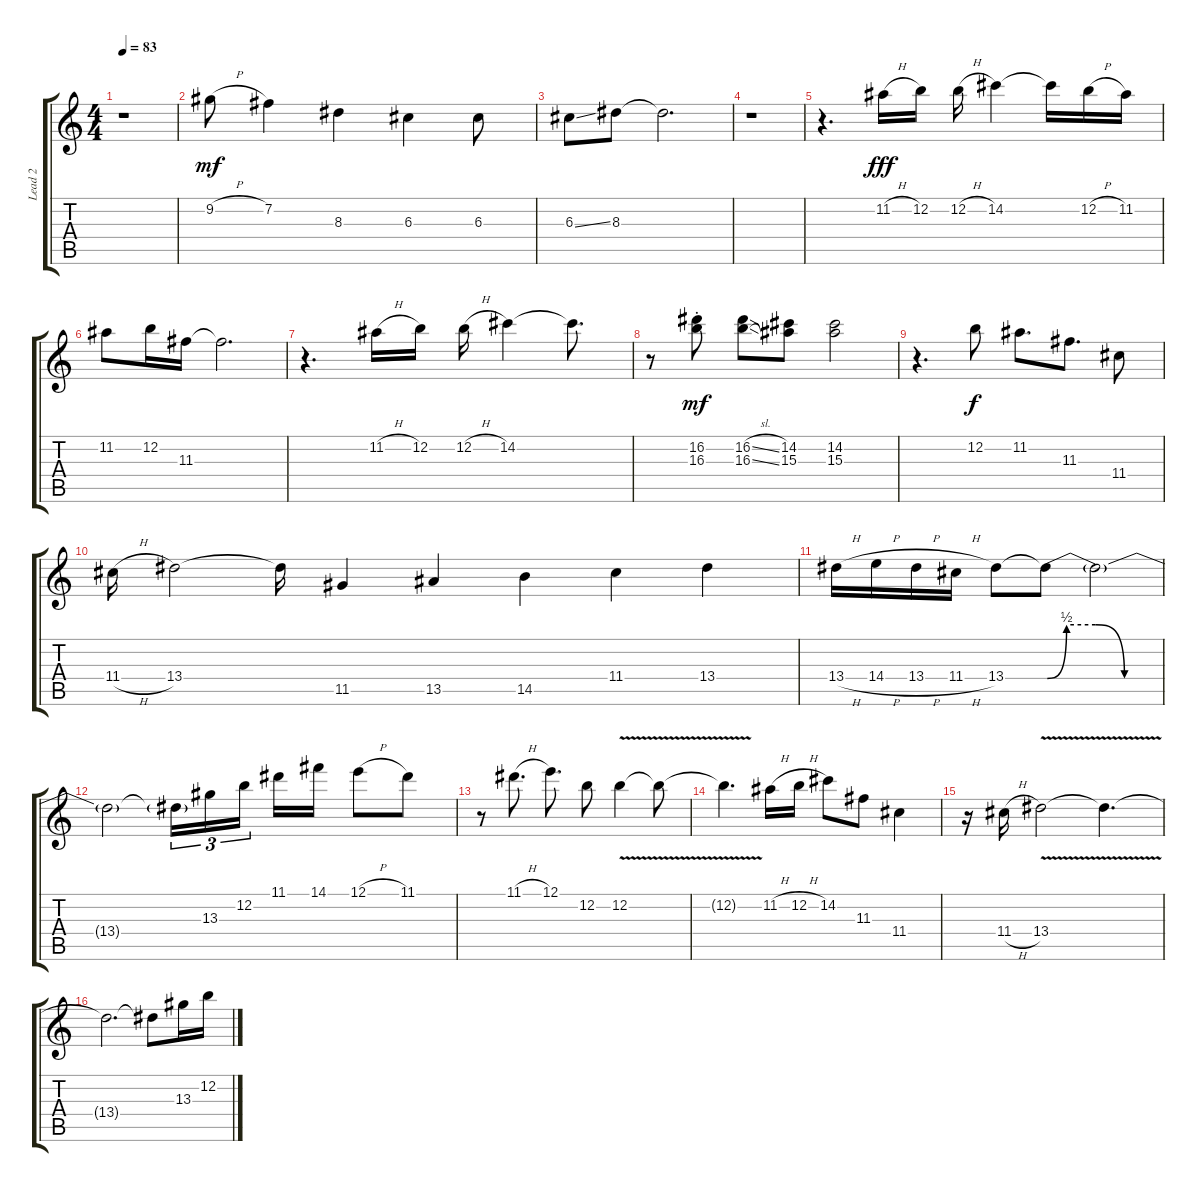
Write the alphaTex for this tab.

\track ("Lead 2" "Lead 2") {instrument acousticguitarsteel}
\staff {score tabs}
\tuning (E4 B3 G3 D3 A2 E2) {hide}
\ts (4 4)
\tempo 83
\clef g2
\ks c
r.1{dy mf} |
9.2{h}.8 7.2.4 8.3.4 6.3.4 6.3.8 |
6.3{ss}.8 8.3.8 8.3{t}.2{d} |
r.1 |
r.4{d} 11.2{h}.16{dy fff} 12.2.16 12.2{h}.16 14.2.4 14.2{t}.16 12.2{h}.16 11.2.16 |
11.2.8 12.2.16 11.3.16 11.3{t}.2{d} |
r.4{d} 11.2{h}.16 12.2.16 12.2{h}.16 14.2.4 14.2{t}.8{d} |
r.8 (16.2{st} 16.3{st}).8{dy mf} (16.2{sl} 16.3{sl}).8 (14.2 15.3).8 (14.2 15.3).2 |
r.4{d} 12.2.8{dy f} 11.2.8{d} 11.3.8{d} 11.4.8 |
11.4{h}.16 13.4.2 13.4{t}.16 11.5.4 13.5.4 14.5.4 11.4.4 13.4.4 |
13.4{h}.16 14.4{h}.16 13.4{h}.16 11.4{h}.16 13.4.8 13.4{be (custom 0 0 10 2 25 2 40 0 60 0) t}.8 13.4{t}.2 |
13.4{t}.2 13.4{t}.16{tu (3 2)} 13.3.16{tu (3 2)} 12.2.16{tu (3 2) beam splitsecondary} 11.1.16 14.1.16 12.1{h}.8 11.1.8 |
r.8 11.1{h}.8{d} 12.1.8{d} 12.2.8 12.2{v}.4 12.2{v t}.8 |
12.2{t}.4{d} 11.2{h}.16 12.2{h}.16 14.2.8 11.3.8 11.4.4 |
r.16 11.4{h}.16 13.4{v}.2 13.4{t}.4{d} |
13.4{t}.2{d} 13.4{t}.8 13.3.16 12.2.16
